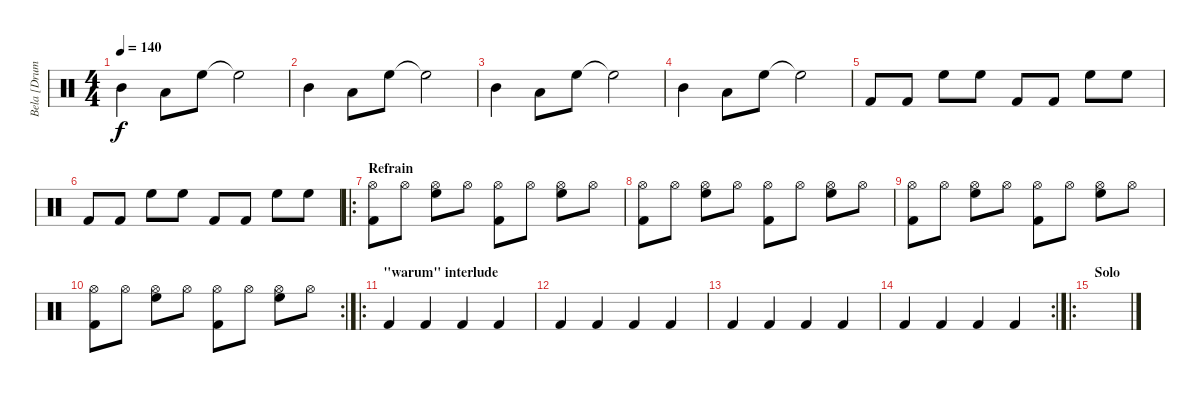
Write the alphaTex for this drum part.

\track ("Bela [Drums]" "Bela [Drum") {instrument percussion}
\staff {score}
\articulation defaults
\ts (4 4)
\tempo 140
\clef neutral
\ks c "Mid Tom (hit)".4{dy f} "Low Tom (hit)".8 "High Floor Tom (hit)".8 "High Floor Tom (hit)"{t}.2
|
"Mid Tom (hit)".4 "Low Tom (hit)".8 "High Floor Tom (hit)".8 "High Floor Tom (hit)"{t}.2 |
"Mid Tom (hit)".4 "Low Tom (hit)".8 "High Floor Tom (hit)".8 "High Floor Tom (hit)"{t}.2 |
"Mid Tom (hit)".4 "Low Tom (hit)".8 "High Floor Tom (hit)".8 "High Floor Tom (hit)"{t}.2 |
"Kick (hit) 2".8 "Kick (hit) 2".8 "High Floor Tom (hit)".8 "High Floor Tom (hit)".8 "Kick (hit) 2".8 "Kick (hit) 2".8 "High Floor Tom (hit)".8 "High Floor Tom (hit)".8 |
"Kick (hit) 2".8 "Kick (hit) 2".8 "High Floor Tom (hit)".8 "High Floor Tom (hit)".8 "Kick (hit) 2".8 "Kick (hit) 2".8 "High Floor Tom (hit)".8 "High Floor Tom (hit)".8 |
\ro
\section ("" "Refrain")
("Kick (hit) 2" "Hi-Hat (open)").8 "Hi-Hat (open)".8 ("High Floor Tom (hit)" "Hi-Hat (open)").8 "Hi-Hat (open)".8 ("Kick (hit) 2" "Hi-Hat (open)").8 "Hi-Hat (open)".8 ("High Floor Tom (hit)" "Hi-Hat (open)").8 "Hi-Hat (open)".8 |
("Kick (hit) 2" "Hi-Hat (open)").8 "Hi-Hat (open)".8 ("High Floor Tom (hit)" "Hi-Hat (open)").8 "Hi-Hat (open)".8 ("Kick (hit) 2" "Hi-Hat (open)").8 "Hi-Hat (open)".8 ("High Floor Tom (hit)" "Hi-Hat (open)").8 "Hi-Hat (open)".8 |
("Kick (hit) 2" "Hi-Hat (open)").8 "Hi-Hat (open)".8 ("High Floor Tom (hit)" "Hi-Hat (open)").8 "Hi-Hat (open)".8 ("Kick (hit) 2" "Hi-Hat (open)").8 "Hi-Hat (open)".8 ("High Floor Tom (hit)" "Hi-Hat (open)").8 "Hi-Hat (open)".8 |
\rc 2
("Kick (hit) 2" "Hi-Hat (open)").8 "Hi-Hat (open)".8 ("High Floor Tom (hit)" "Hi-Hat (open)").8 "Hi-Hat (open)".8 ("Kick (hit) 2" "Hi-Hat (open)").8 "Hi-Hat (open)".8 ("High Floor Tom (hit)" "Hi-Hat (open)").8 "Hi-Hat (open)".8 |
\ro
\section ("" "\"warum\" interlude")
"Kick (hit) 2".4 "Kick (hit) 2".4 "Kick (hit) 2".4 "Kick (hit) 2".4 |
"Kick (hit) 2".4 "Kick (hit) 2".4 "Kick (hit) 2".4 "Kick (hit) 2".4 |
"Kick (hit) 2".4 "Kick (hit) 2".4 "Kick (hit) 2".4 "Kick (hit) 2".4 |
\rc 2 "Kick (hit) 2".4 "Kick (hit) 2".4 "Kick (hit) 2".4 "Kick (hit) 2".4
|
\ro
\section ("" "Solo")
